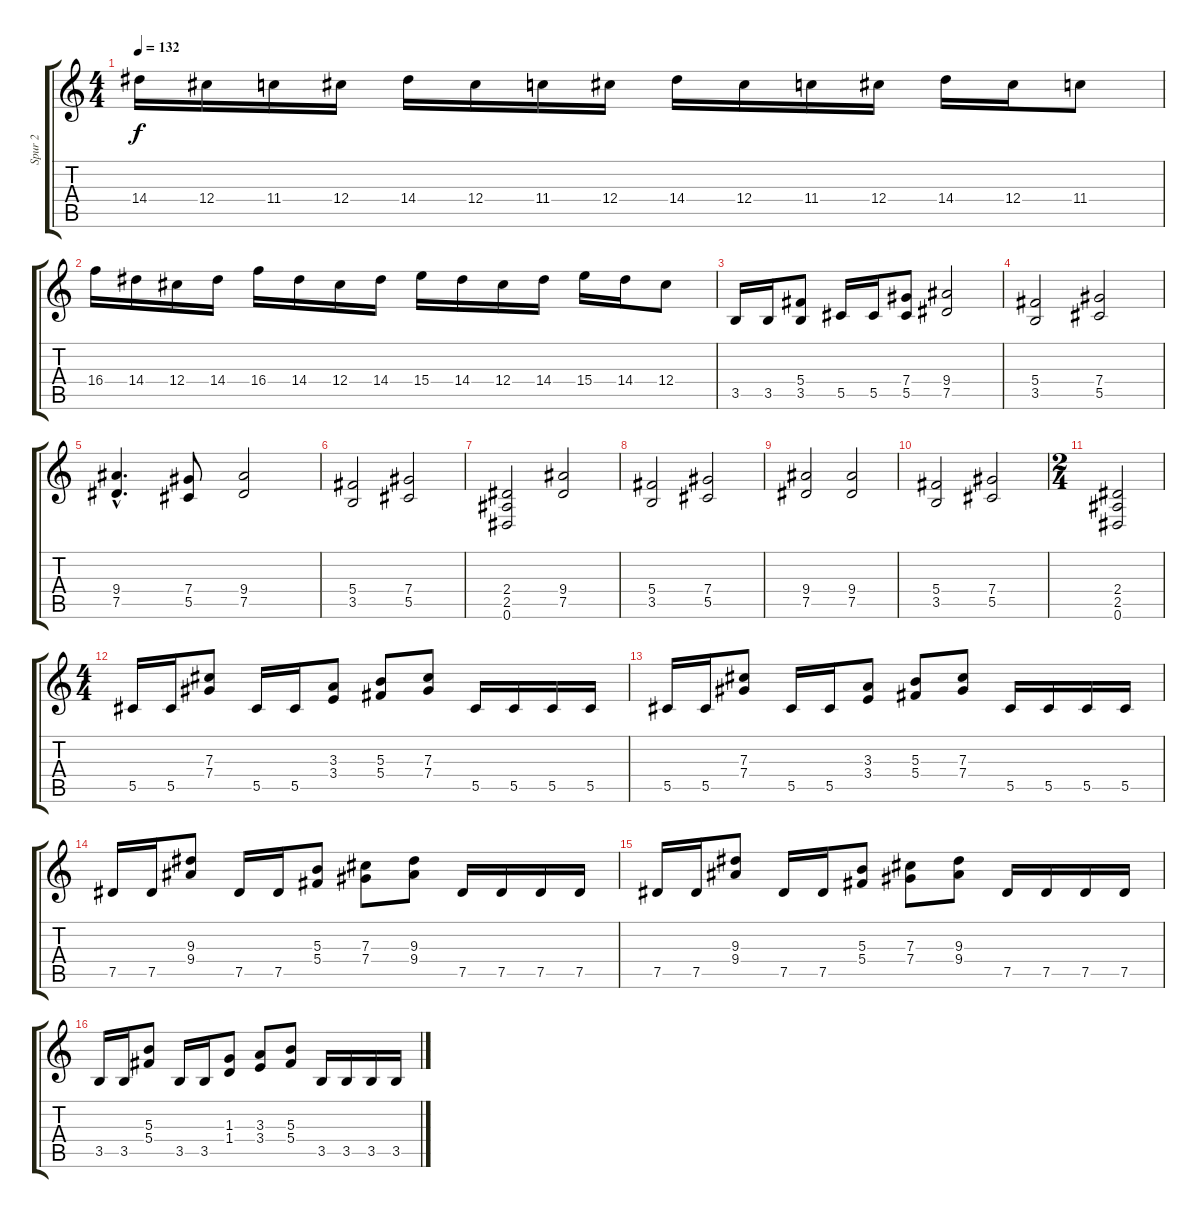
\track ("Spur 2" "Spur 2") {instrument distortionguitar}
\staff {score tabs}
\tuning (Eb4 Bb3 Gb3 Db3 Ab2 Eb2) {hide}
\ts (4 4)
\tempo 132
\clef g2
\ks c
14.4.16{dy f} 12.4.16 11.4.16 12.4.16 14.4.16 12.4.16 11.4.16 12.4.16 14.4.16 12.4.16 11.4.16 12.4.16 14.4.16 12.4.16 11.4.8 |
16.4.16 14.4.16 12.4.16 14.4.16 16.4.16 14.4.16 12.4.16 14.4.16 15.4.16 14.4.16 12.4.16 14.4.16 15.4.16 14.4.16 12.4.8 |
3.5.16 3.5.16 (5.4 3.5).8 5.5.16 5.5.16 (7.4 5.5).8 (9.4 7.5).2 |
(5.4 3.5).2 (7.4 5.5).2 |
(9.4{hac} 7.5{hac}).4{d} (7.4 5.5).8 (9.4 7.5).2 |
(5.4 3.5).2 (7.4 5.5).2 |
(2.4 2.5 0.6).2 (9.4 7.5).2 |
(5.4 3.5).2 (7.4 5.5).2 |
(9.4 7.5).2 (9.4 7.5).2 |
(5.4 3.5).2 (7.4 5.5).2 |
\ts (2 4)
(2.4 2.5 0.6).2 |
\ts (4 4)
5.5.16 5.5.16 (7.3 7.4).8 5.5.16 5.5.16 (3.3 3.4).8 (5.3 5.4).8 (7.3 7.4).8 5.5.16 5.5.16 5.5.16 5.5.16 |
5.5.16 5.5.16 (7.3 7.4).8 5.5.16 5.5.16 (3.3 3.4).8 (5.3 5.4).8 (7.3 7.4).8 5.5.16 5.5.16 5.5.16 5.5.16 |
7.5.16 7.5.16 (9.3 9.4).8 7.5.16 7.5.16 (5.3 5.4).8 (7.3 7.4).8 (9.3 9.4).8 7.5.16 7.5.16 7.5.16 7.5.16 |
7.5.16 7.5.16 (9.3 9.4).8 7.5.16 7.5.16 (5.3 5.4).8 (7.3 7.4).8 (9.3 9.4).8 7.5.16 7.5.16 7.5.16 7.5.16 |
3.5.16 3.5.16 (5.3 5.4).8 3.5.16 3.5.16 (1.3 1.4).8 (3.3 3.4).8 (5.3 5.4).8 3.5.16 3.5.16 3.5.16 3.5.16
